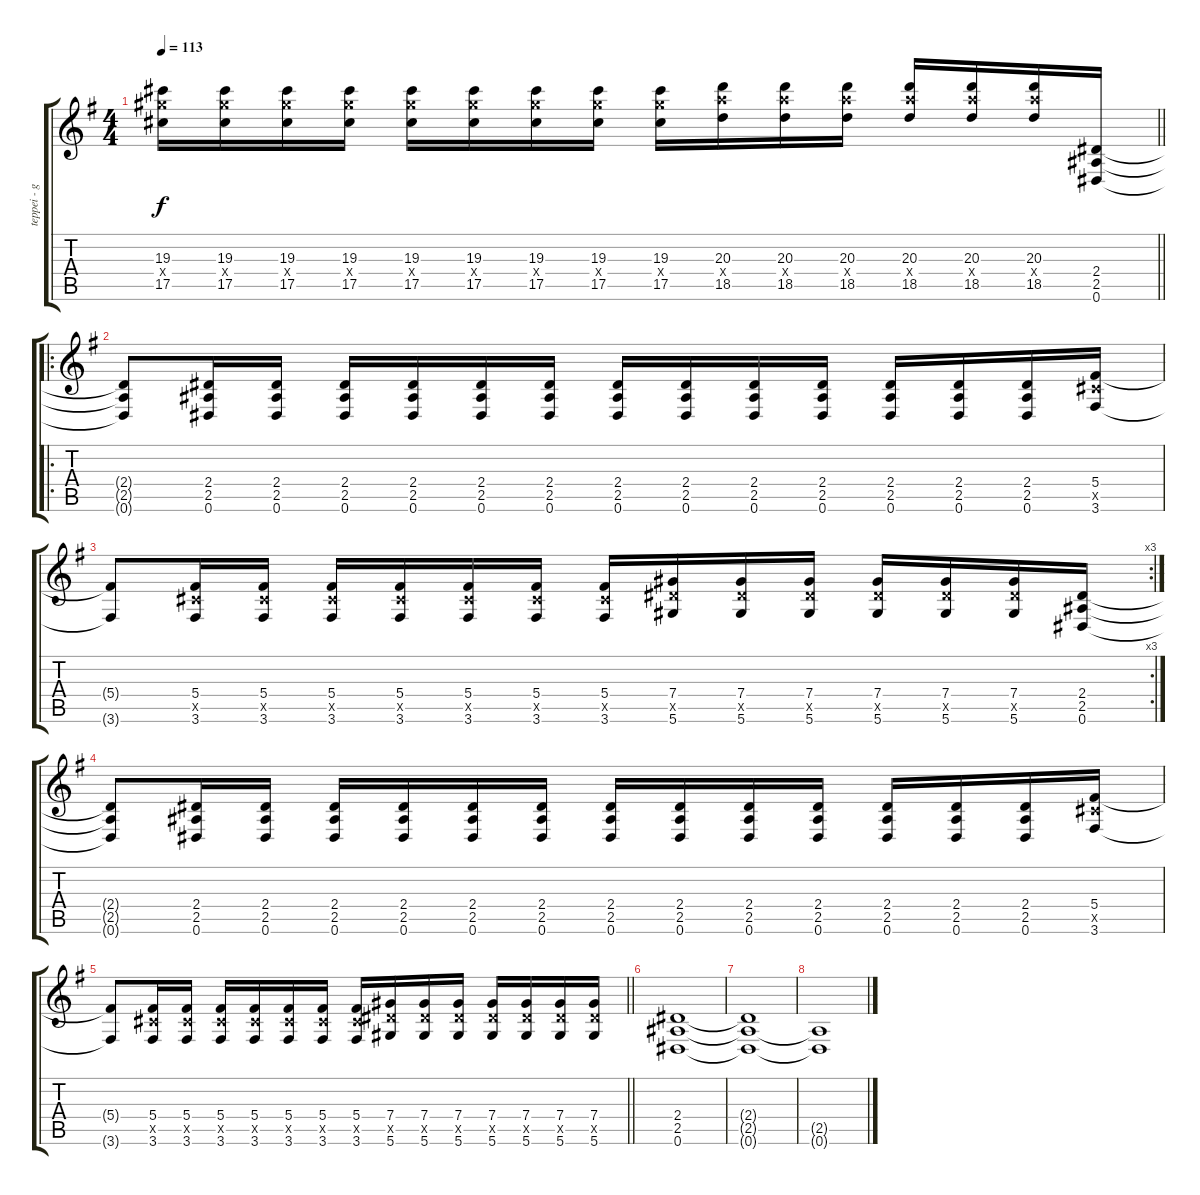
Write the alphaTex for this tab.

\track ("teppei - guitar 1" "teppei - g") {instrument distortionguitar}
\staff {score tabs}
\tuning (Eb4 Bb3 Gb3 Db3 Ab2 Eb2) {hide}
\ts (4 4)
\tempo 113
\clef g2
\barLineRight lightlight
\ks g
(19.3 19.4{x} 17.5).16{dy f} (19.3 19.4{x} 17.5).16 (19.3 19.4{x} 17.5).16 (19.3 19.4{x} 17.5).16 (19.3 19.4{x} 17.5).16 (19.3 19.4{x} 17.5).16 (19.3 19.4{x} 17.5).16 (19.3 19.4{x} 17.5).16 (19.3 19.4{x} 17.5).16 (20.3 20.4{x} 18.5).16 (20.3 20.4{x} 18.5).16 (20.3 20.4{x} 18.5).16 (20.3 20.4{x} 18.5).16 (20.3 20.4{x} 18.5).16 (20.3 20.4{x} 18.5).16 (2.4 2.5 0.6).16 |
\ro
(2.4{t} 2.5{t} 0.6{t}).8 (2.4 2.5 0.6).16 (2.4 2.5 0.6).16 (2.4 2.5 0.6).16 (2.4 2.5 0.6).16 (2.4 2.5 0.6).16 (2.4 2.5 0.6).16 (2.4 2.5 0.6).16 (2.4 2.5 0.6).16 (2.4 2.5 0.6).16 (2.4 2.5 0.6).16 (2.4 2.5 0.6).16 (2.4 2.5 0.6).16 (2.4 2.5 0.6).16 (5.4 5.5{x} 3.6).16 |
\rc 3
(5.4{t} 3.6{t}).8 (5.4 5.5{x} 3.6).16 (5.4 5.5{x} 3.6).16 (5.4 5.5{x} 3.6).16 (5.4 5.5{x} 3.6).16 (5.4 5.5{x} 3.6).16 (5.4 5.5{x} 3.6).16 (5.4 5.5{x} 3.6).16 (7.4 7.5{x} 5.6).16 (7.4 7.5{x} 5.6).16 (7.4 7.5{x} 5.6).16 (7.4 7.5{x} 5.6).16 (7.4 7.5{x} 5.6).16 (7.4 7.5{x} 5.6).16 (2.4 2.5 0.6).16 |
(2.4{t} 2.5{t} 0.6{t}).8 (2.4 2.5 0.6).16 (2.4 2.5 0.6).16 (2.4 2.5 0.6).16 (2.4 2.5 0.6).16 (2.4 2.5 0.6).16 (2.4 2.5 0.6).16 (2.4 2.5 0.6).16 (2.4 2.5 0.6).16 (2.4 2.5 0.6).16 (2.4 2.5 0.6).16 (2.4 2.5 0.6).16 (2.4 2.5 0.6).16 (2.4 2.5 0.6).16 (5.4 5.5{x} 3.6).16 |
\barLineRight lightlight
(5.4{t} 3.6{t}).8 (5.4 5.5{x} 3.6).16 (5.4 5.5{x} 3.6).16 (5.4 5.5{x} 3.6).16 (5.4 5.5{x} 3.6).16 (5.4 5.5{x} 3.6).16 (5.4 5.5{x} 3.6).16 (5.4 5.5{x} 3.6).16 (7.4 7.5{x} 5.6).16 (7.4 7.5{x} 5.6).16 (7.4 7.5{x} 5.6).16 (7.4 7.5{x} 5.6).16 (7.4 7.5{x} 5.6).16 (7.4 7.5{x} 5.6).16 (7.4 7.5{x} 5.6).16 |
(2.4 2.5 0.6).1 |
(2.4{t} 2.5{t} 0.6{t}).1 |
(2.5{t} 0.6{t}).1
